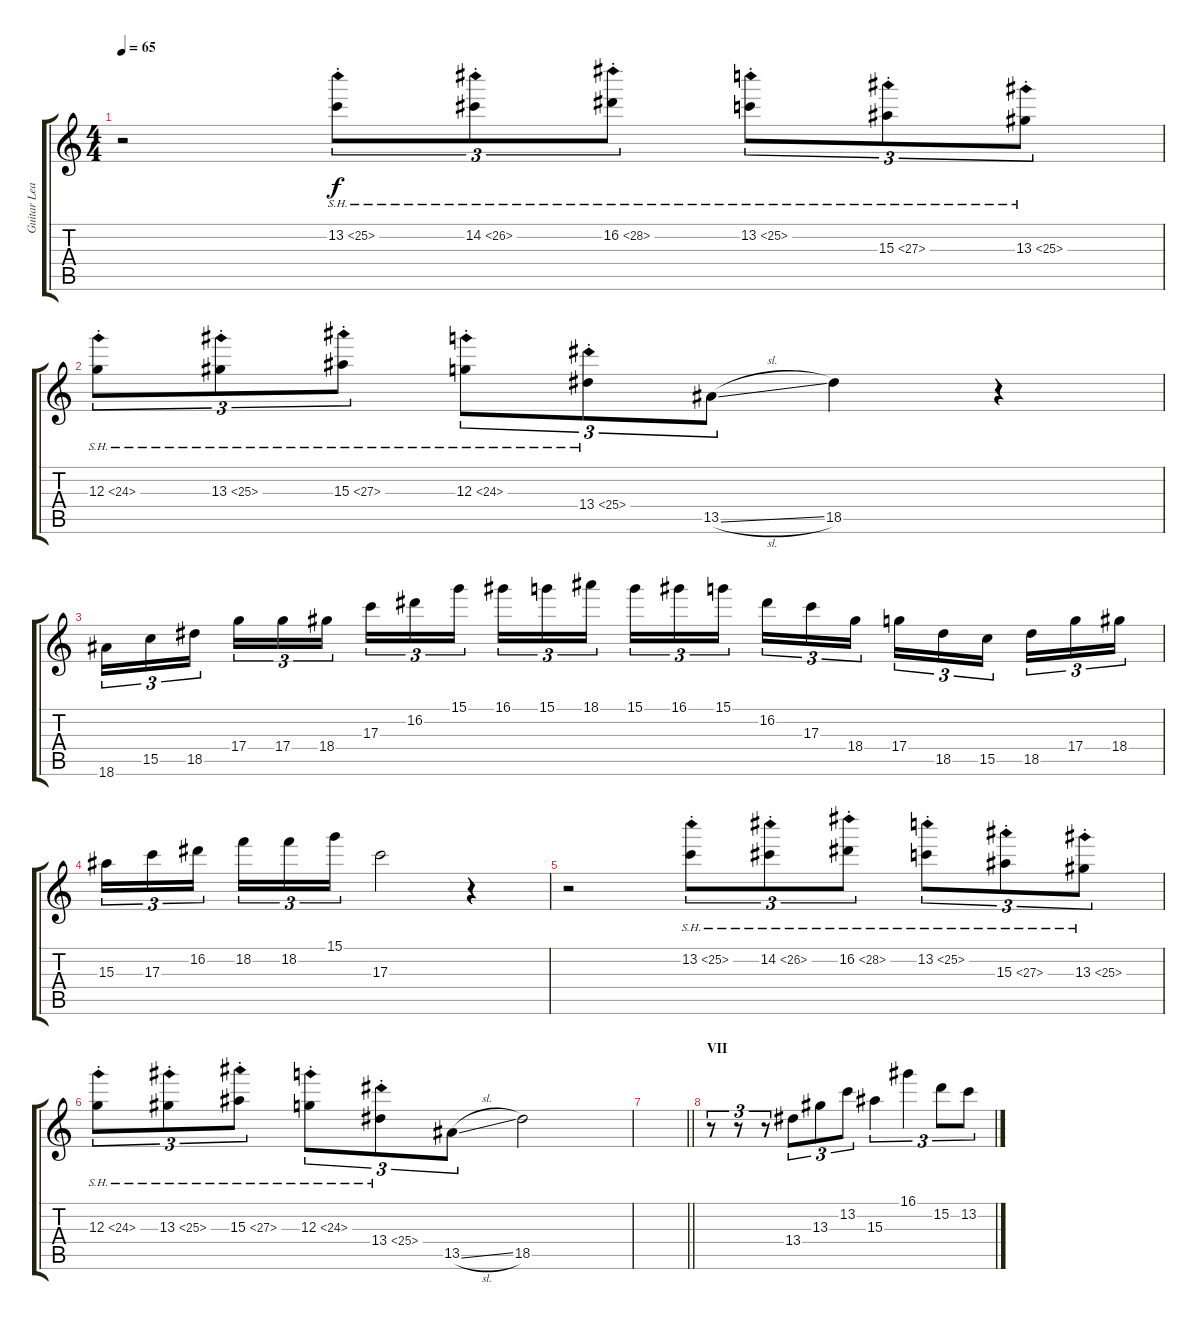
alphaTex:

\track ("Guitar Lead" "Guitar Lea") {instrument distortionguitar}
\staff {score tabs}
\tuning (E4 B3 G3 D3 A2 E2) {hide}
\ts (4 4)
\tempo 65
\clef g2
\ks c
r.2{dy f} 13.2{sh 12 st}.8{tu (3 2)} 14.2{sh 12 st}.8{tu (3 2)} 16.2{sh 12 st}.8{tu (3 2)} 13.2{sh 12 st}.8{tu (3 2)} 15.3{sh 12 st}.8{tu (3 2)} 13.3{sh 12 st}.8{tu (3 2)} |
12.3{sh 12 st}.8{tu (3 2)} 13.3{sh 12 st}.8{tu (3 2)} 15.3{sh 12 st}.8{tu (3 2)} 12.3{sh 12 st}.8{tu (3 2)} 13.4{sh 12 st}.8{tu (3 2)} 13.5{sl}.8{tu (3 2)} 18.5.4 r.4 |
18.6.16{tu (3 2)} 15.5.16{tu (3 2)} 18.5.16{tu (3 2) beam splitsecondary} 17.4.16{tu (3 2)} 17.4.16{tu (3 2)} 18.4.16{tu (3 2)} 17.3.16{tu (3 2)} 16.2.16{tu (3 2)} 15.1.16{tu (3 2) beam splitsecondary} 16.1.16{tu (3 2)} 15.1.16{tu (3 2)} 18.1.16{tu (3 2)} 15.1.16{tu (3 2)} 16.1.16{tu (3 2)} 15.1.16{tu (3 2) beam splitsecondary} 16.2.16{tu (3 2)} 17.3.16{tu (3 2)} 18.4.16{tu (3 2)} 17.4.16{tu (3 2)} 18.5.16{tu (3 2)} 15.5.16{tu (3 2) beam splitsecondary} 18.5.16{tu (3 2)} 17.4.16{tu (3 2)} 18.4.16{tu (3 2)} |
15.3.16{tu (3 2)} 17.3.16{tu (3 2)} 16.2.16{tu (3 2) beam splitsecondary} 18.2.16{tu (3 2)} 18.2.16{tu (3 2)} 15.1.16{tu (3 2)} 17.3.2 r.4 |
r.2 13.2{sh 12 st}.8{tu (3 2)} 14.2{sh 12 st}.8{tu (3 2)} 16.2{sh 12 st}.8{tu (3 2)} 13.2{sh 12 st}.8{tu (3 2)} 15.3{sh 12 st}.8{tu (3 2)} 13.3{sh 12 st}.8{tu (3 2)} |
12.3{sh 12 st}.8{tu (3 2)} 13.3{sh 12 st}.8{tu (3 2)} 15.3{sh 12 st}.8{tu (3 2)} 12.3{sh 12 st}.8{tu (3 2)} 13.4{sh 12 st}.8{tu (3 2)} 13.5{sl}.8{tu (3 2)} 18.5.2 |
\barLineRight lightlight
|
\section ("" "VII")
r.8{tu (3 2)} r.8{tu (3 2)} r.8{tu (3 2)} 13.4.8{tu (3 2)} 13.3.8{tu (3 2)} 13.2.8{tu (3 2)} 15.3.4{tu (3 2)} 16.1.4{tu (3 2)} 15.2.8{tu (3 2)} 13.2.8{tu (3 2)}
